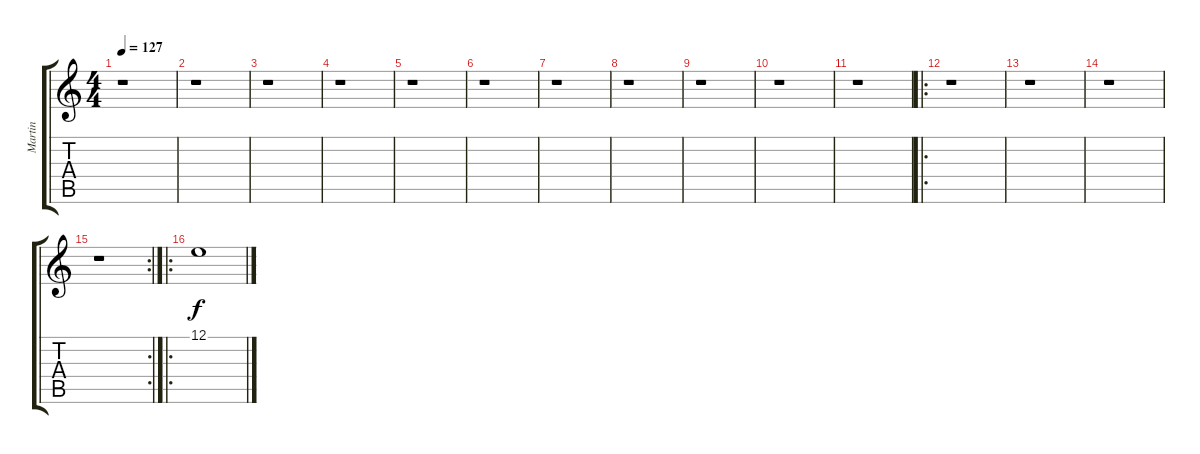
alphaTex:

\track ("Martin" "Martin") {instrument stringensemble1}
\staff {score tabs}
\tuning (E4 B3 G3 D3 A2 E2) {hide}
\ts (4 4)
\tempo 127
\clef g2
\ks c
r.1{dy f} |
r.1 |
r.1 |
r.1 |
r.1 |
r.1 |
r.1 |
r.1 |
r.1 |
r.1 |
r.1 |
\ro
r.1 |
r.1 |
r.1 |
\rc 2
r.1 |
\ro
12.1.1
